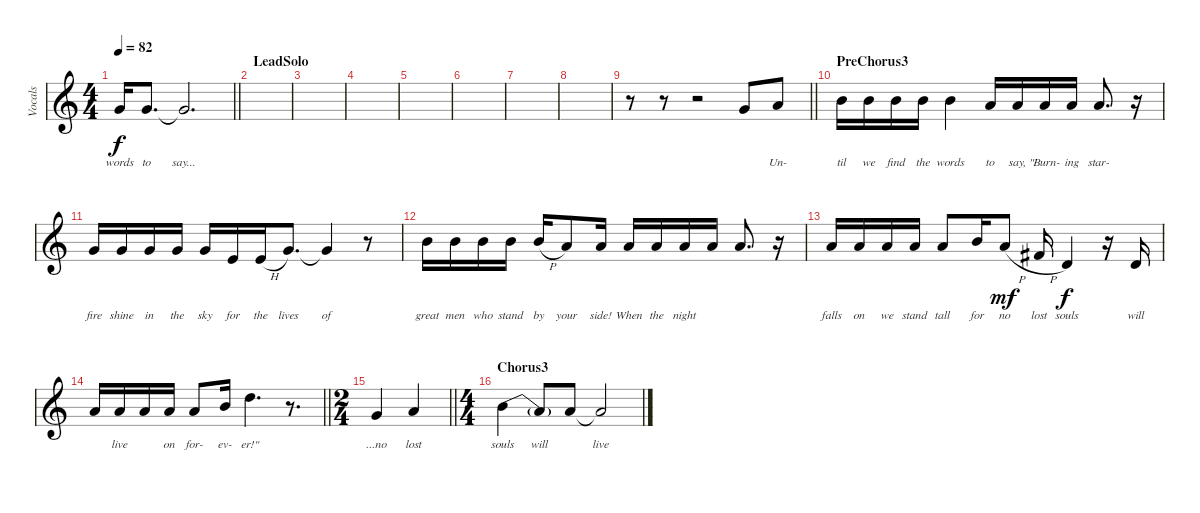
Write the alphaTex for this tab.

\track ("Vocals" "Vocals") {instrument trumpet}
\staff {score}
\tuning (E4 B3 G3 D3 A2 E2) {hide}
\ts (4 4)
\tempo 82
\clef g2
\barLineRight lightlight
\ks c
3.1.16{lyrics (0 "words") lyrics (1 "") lyrics (2 "") lyrics (3 "") lyrics (4 "") dy f} 3.1.8{d lyrics (0 "to") lyrics (1 "") lyrics (2 "") lyrics (3 "") lyrics (4 "")} 3.1{t}.2{d lyrics (0 "say...") lyrics (1 "") lyrics (2 "") lyrics (3 "") lyrics (4 "")} |
\section ("" "LeadSolo")
|
|
|
|
|
|
|
\barLineRight lightlight
r.8 r.8 r.2 3.1.8{lyrics (0 "") lyrics (1 "") lyrics (2 "") lyrics (3 "") lyrics (4 "")} 5.1.8{lyrics (0 "Un-") lyrics (1 "") lyrics (2 "") lyrics (3 "") lyrics (4 "")} |
\section ("" "PreChorus3")
7.1.16{lyrics (0 "til") lyrics (1 "") lyrics (2 "") lyrics (3 "") lyrics (4 "")} 7.1.16{lyrics (0 "we") lyrics (1 "") lyrics (2 "") lyrics (3 "") lyrics (4 "")} 7.1.16{lyrics (0 "find") lyrics (1 "") lyrics (2 "") lyrics (3 "") lyrics (4 "")} 7.1.16{lyrics (0 "the") lyrics (1 "") lyrics (2 "") lyrics (3 "") lyrics (4 "")} 7.1.4{lyrics (0 "words") lyrics (1 "") lyrics (2 "") lyrics (3 "") lyrics (4 "")} 5.1.16{lyrics (0 "to") lyrics (1 "") lyrics (2 "") lyrics (3 "") lyrics (4 "")} 5.1.16{lyrics (0 "say,") lyrics (1 "") lyrics (2 "") lyrics (3 "") lyrics (4 "")} 5.1.16{lyrics (0 "\"Burn-") lyrics (1 "") lyrics (2 "") lyrics (3 "") lyrics (4 "")} 5.1.16{lyrics (0 "ing") lyrics (1 "") lyrics (2 "") lyrics (3 "") lyrics (4 "")} 5.1.8{d lyrics (0 "star-") lyrics (1 "") lyrics (2 "") lyrics (3 "") lyrics (4 "")} r.16 |
3.1.16{lyrics (0 "fire") lyrics (1 "") lyrics (2 "") lyrics (3 "") lyrics (4 "")} 3.1.16{lyrics (0 "shine") lyrics (1 "") lyrics (2 "") lyrics (3 "") lyrics (4 "")} 3.1.16{lyrics (0 "in") lyrics (1 "") lyrics (2 "") lyrics (3 "") lyrics (4 "")} 3.1.16{lyrics (0 "the") lyrics (1 "") lyrics (2 "") lyrics (3 "") lyrics (4 "")} 3.1.16{lyrics (0 "sky") lyrics (1 "") lyrics (2 "") lyrics (3 "") lyrics (4 "")} 0.1.16{lyrics (0 "for") lyrics (1 "") lyrics (2 "") lyrics (3 "") lyrics (4 "")} 0.1{h}.16{lyrics (0 "the") lyrics (1 "") lyrics (2 "") lyrics (3 "") lyrics (4 "")} 3.1.8{d lyrics (0 "lives") lyrics (1 "") lyrics (2 "") lyrics (3 "") lyrics (4 "")} 3.1{t}.4{lyrics (0 "of") lyrics (1 "") lyrics (2 "") lyrics (3 "") lyrics (4 "")} r.8 |
7.1.16{lyrics (0 "great") lyrics (1 "") lyrics (2 "") lyrics (3 "") lyrics (4 "")} 7.1.16{lyrics (0 "men") lyrics (1 "") lyrics (2 "") lyrics (3 "") lyrics (4 "")} 7.1.16{lyrics (0 "who") lyrics (1 "") lyrics (2 "") lyrics (3 "") lyrics (4 "")} 7.1.16{lyrics (0 "stand") lyrics (1 "") lyrics (2 "") lyrics (3 "") lyrics (4 "")} 7.1{h}.16{lyrics (0 "by") lyrics (1 "") lyrics (2 "") lyrics (3 "") lyrics (4 "")} 5.1.8{lyrics (0 "your") lyrics (1 "") lyrics (2 "") lyrics (3 "") lyrics (4 "")} 5.1.16{lyrics (0 "side!") lyrics (1 "") lyrics (2 "") lyrics (3 "") lyrics (4 "")} 5.1.16{lyrics (0 "When") lyrics (1 "") lyrics (2 "") lyrics (3 "") lyrics (4 "")} 5.1.16{lyrics (0 "the") lyrics (1 "") lyrics (2 "") lyrics (3 "") lyrics (4 "")} 5.1.16{lyrics (0 "night") lyrics (1 "") lyrics (2 "") lyrics (3 "") lyrics (4 "")} 5.1.16{lyrics (0 "") lyrics (1 "") lyrics (2 "") lyrics (3 "") lyrics (4 "")} 5.1.8{d lyrics (0 "") lyrics (1 "") lyrics (2 "") lyrics (3 "") lyrics (4 "")} r.16 |
5.1.16{lyrics (0 "falls") lyrics (1 "") lyrics (2 "") lyrics (3 "") lyrics (4 "")} 5.1.16{lyrics (0 "on") lyrics (1 "") lyrics (2 "") lyrics (3 "") lyrics (4 "")} 5.1.16{lyrics (0 "we") lyrics (1 "") lyrics (2 "") lyrics (3 "") lyrics (4 "")} 5.1.16{lyrics (0 "stand") lyrics (1 "") lyrics (2 "") lyrics (3 "") lyrics (4 "")} 5.1.8{lyrics (0 "tall") lyrics (1 "") lyrics (2 "") lyrics (3 "") lyrics (4 "")} 7.1.16{lyrics (0 "for") lyrics (1 "") lyrics (2 "") lyrics (3 "") lyrics (4 "")} 10.2{h}.8{lyrics (0 "no") lyrics (1 "") lyrics (2 "") lyrics (3 "") lyrics (4 "") dy mf} 7.2{h}.16{lyrics (0 "lost") lyrics (1 "") lyrics (2 "") lyrics (3 "") lyrics (4 "")} 3.2.4{lyrics (0 "souls") lyrics (1 "") lyrics (2 "") lyrics (3 "") lyrics (4 "") dy f} r.16 3.2.16{lyrics (0 "will") lyrics (1 "") lyrics (2 "") lyrics (3 "") lyrics (4 "")} |
\barLineRight lightlight
5.1.16{lyrics (0 "") lyrics (1 "") lyrics (2 "") lyrics (3 "") lyrics (4 "")} 5.1.16{lyrics (0 "live") lyrics (1 "") lyrics (2 "") lyrics (3 "") lyrics (4 "")} 5.1.16{lyrics (0 "") lyrics (1 "") lyrics (2 "") lyrics (3 "") lyrics (4 "")} 5.1.16{lyrics (0 "on") lyrics (1 "") lyrics (2 "") lyrics (3 "") lyrics (4 "")} 5.1.8{lyrics (0 "for-") lyrics (1 "") lyrics (2 "") lyrics (3 "") lyrics (4 "")} 7.1.16{lyrics (0 "ev-") lyrics (1 "") lyrics (2 "") lyrics (3 "") lyrics (4 "")} 10.1.4{d lyrics (0 "er!\"") lyrics (1 "") lyrics (2 "") lyrics (3 "") lyrics (4 "")} r.8{d} |
\ts (2 4)
\barLineRight lightlight
3.1.4{lyrics (0 "...no") lyrics (1 "") lyrics (2 "") lyrics (3 "") lyrics (4 "")} 5.1.4{lyrics (0 "lost") lyrics (1 "") lyrics (2 "") lyrics (3 "") lyrics (4 "")} |
\ts (4 4)
\section ("" "Chorus3")
5.1{be (custom 0 4 40 4 50 0 60 0)}.4{lyrics (0 "souls") lyrics (1 "") lyrics (2 "") lyrics (3 "") lyrics (4 "")} 5.1{t}.8{lyrics (0 "will") lyrics (1 "") lyrics (2 "") lyrics (3 "") lyrics (4 "")} 5.1.8{lyrics (0 "") lyrics (1 "") lyrics (2 "") lyrics (3 "") lyrics (4 "")} 5.1{t}.2{lyrics (0 "live") lyrics (1 "") lyrics (2 "") lyrics (3 "") lyrics (4 "")}
